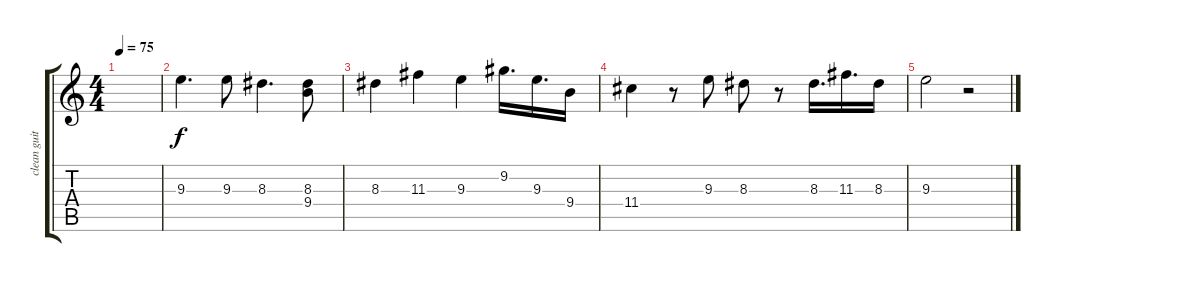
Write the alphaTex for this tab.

\track ("clean guitar" "clean guit") {instrument electricguitarclean}
\staff {score tabs}
\tuning (E4 B3 G3 D3 A2 E2) {hide}
\ts (4 4)
\tempo 75
\clef g2
\ks c
|
9.3.4{d} 9.3.8 8.3.4{d} (8.3 9.4).8 |
8.3.4 11.3.4 9.3.4 9.2.16{d} 9.3.16{d} 9.4.16 |
11.4.4 r.8 9.3.8 8.3.8 r.8 8.3.16{d} 11.3.16{d} 8.3.16 |
9.3.2 r.2
